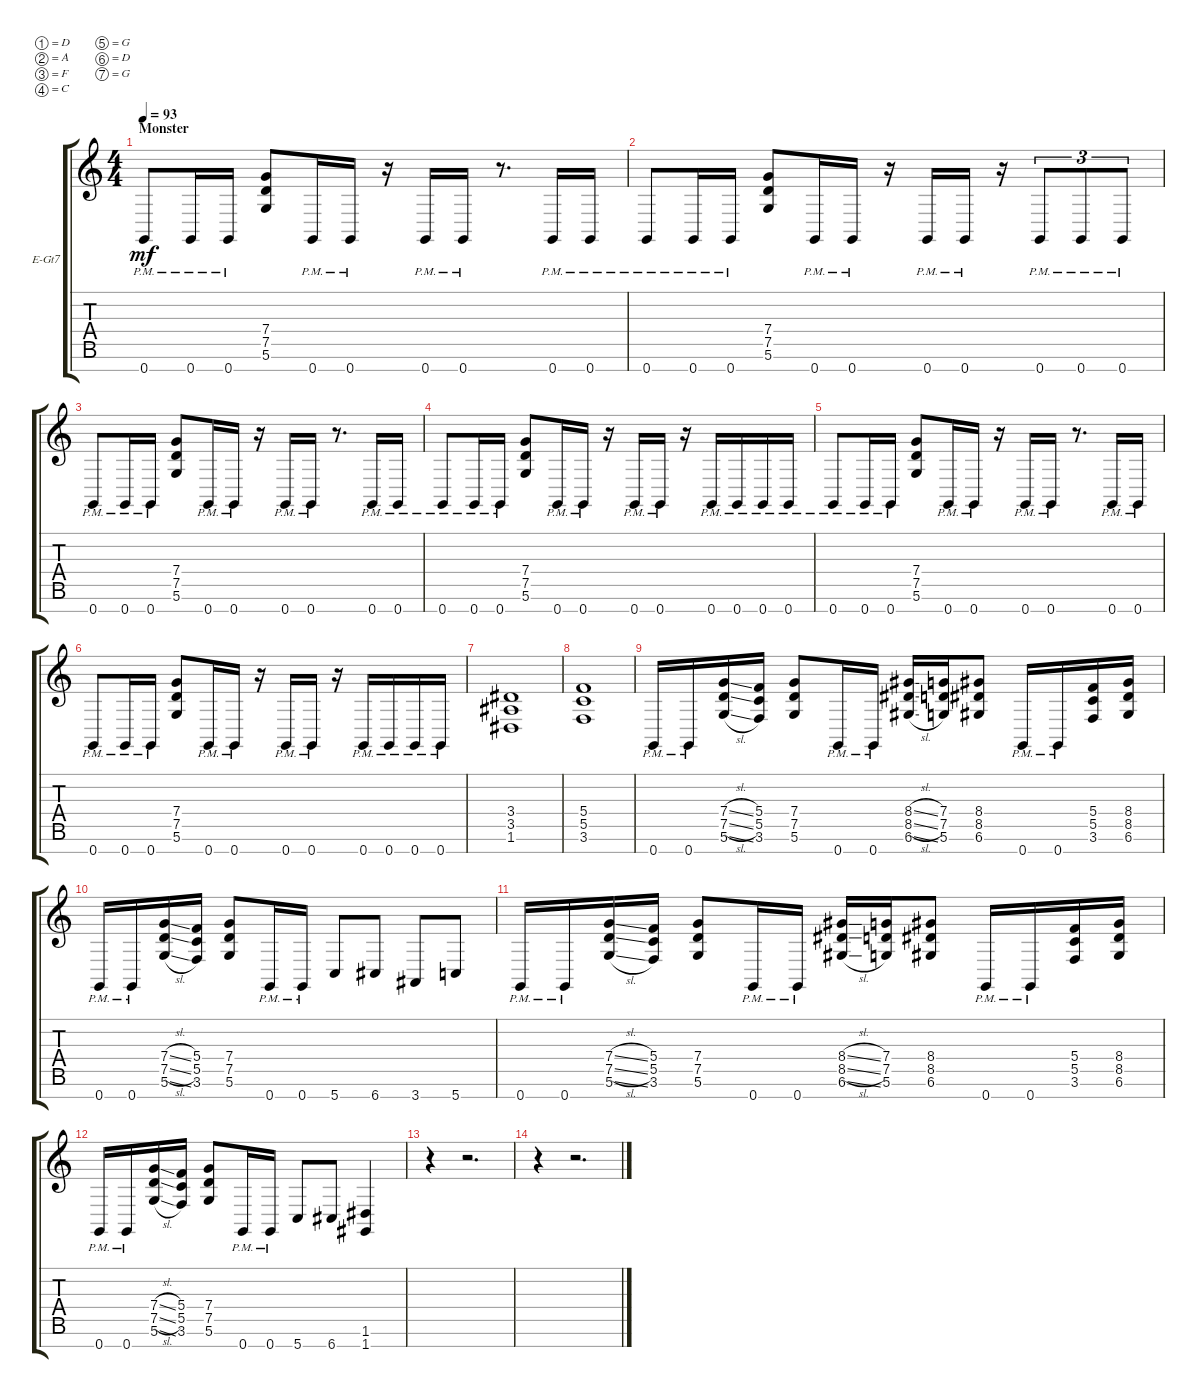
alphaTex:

\bracketExtendMode groupsimilarinstruments
\firstSystemTrackNameOrientation horizontal
\otherSystemsTrackNameOrientation horizontal
\track ("Rhytm" "E-Gt7") {solo instrument distortionguitar}
\staff {score tabs}
\tuning (D4 A3 F3 C3 G2 D2 G1)
\ts (4 4)
\section ("" "Monster")
\tempo 93
\clef g2
\ks c
0.7{pm}.8{dy mf} 0.7{pm}.16 0.7{pm}.16 (7.4 7.5 5.6).8 0.7{pm}.16 0.7{pm}.16 r.16 0.7{pm}.16 0.7{pm}.16 r.8{d} 0.7{pm}.16 0.7{pm}.16 |
0.7{pm}.8 0.7{pm}.16 0.7{pm}.16 (7.4 7.5 5.6).8 0.7{pm}.16 0.7{pm}.16 r.16 0.7{pm}.16 0.7{pm}.16 r.16 0.7{pm}.8{tu (3 2)} 0.7{pm}.8{tu (3 2)} 0.7{pm}.8{tu (3 2)} |
0.7{pm}.8 0.7{pm}.16 0.7{pm}.16 (7.4 7.5 5.6).8 0.7{pm}.16 0.7{pm}.16 r.16 0.7{pm}.16 0.7{pm}.16 r.8{d} 0.7{pm}.16 0.7{pm}.16 |
0.7{pm}.8 0.7{pm}.16 0.7{pm}.16 (7.4 7.5 5.6).8 0.7{pm}.16 0.7{pm}.16 r.16 0.7{pm}.16 0.7{pm}.16 r.16 0.7{pm}.16 0.7{pm}.16 0.7{pm}.16 0.7{pm}.16 |
0.7{pm}.8 0.7{pm}.16 0.7{pm}.16 (7.4 7.5 5.6).8 0.7{pm}.16 0.7{pm}.16 r.16 0.7{pm}.16 0.7{pm}.16 r.8{d} 0.7{pm}.16 0.7{pm}.16 |
0.7{pm}.8 0.7{pm}.16 0.7{pm}.16 (7.4 7.5 5.6).8 0.7{pm}.16 0.7{pm}.16 r.16 0.7{pm}.16 0.7{pm}.16 r.16 0.7{pm}.16 0.7{pm}.16 0.7{pm}.16 0.7{pm}.16 |
(3.4 3.5 1.6).1 |
(5.4 5.5 3.6).1 |
0.7{pm}.16 0.7{pm}.16 (7.4{sl} 7.5{sl} 5.6{sl}).16 (5.4 5.5 3.6).16 (7.4 7.5 5.6).8 0.7{pm}.16 0.7{pm}.16 (8.4{sl} 8.5{sl} 6.6{sl}).16 (7.4 7.5 5.6).16 (8.4 8.5 6.6).8 0.7{pm}.16 0.7{pm}.16 (5.4 5.5 3.6).16 (8.4 8.5 6.6).16 |
0.7{pm}.16 0.7{pm}.16 (7.4{sl} 7.5{sl} 5.6{sl}).16 (5.4 5.5 3.6).16 (7.4 7.5 5.6).8 0.7{pm}.16 0.7{pm}.16 5.7.8 6.7.8 3.7.8 5.7.8 |
0.7{pm}.16 0.7{pm}.16 (7.4{sl} 7.5{sl} 5.6{sl}).16 (5.4 5.5 3.6).16 (7.4 7.5 5.6).8 0.7{pm}.16 0.7{pm}.16 (8.4{sl} 8.5{sl} 6.6{sl}).16 (7.4 7.5 5.6).16 (8.4 8.5 6.6).8 0.7{pm}.16 0.7{pm}.16 (5.4 5.5 3.6).16 (8.4 8.5 6.6).16 |
0.7{pm}.16 0.7{pm}.16 (7.4{sl} 7.5{sl} 5.6{sl}).16 (5.4 5.5 3.6).16 (7.4 7.5 5.6).8 0.7{pm}.16 0.7{pm}.16 5.7.8 6.7.8 (1.6 1.7).4 |
r.4 r.2{d} |
r.4 r.2{d}
